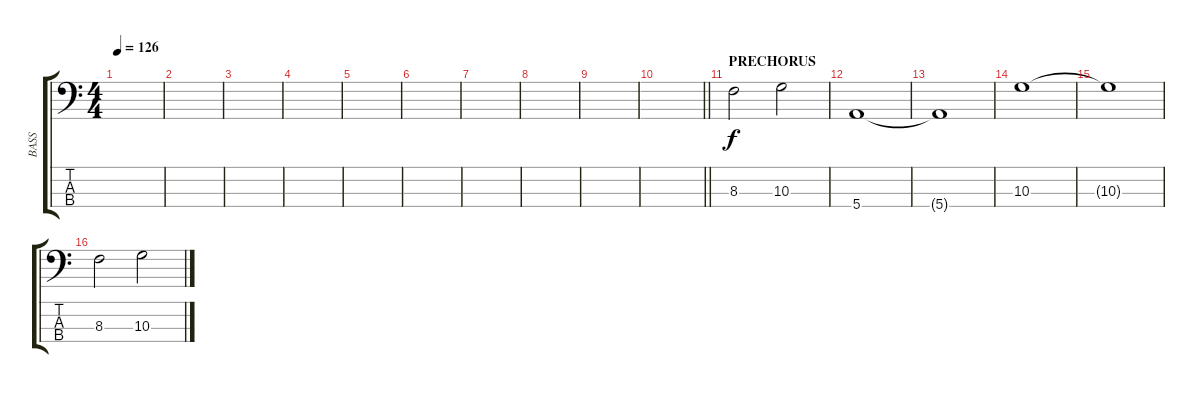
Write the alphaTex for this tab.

\track ("BASS" "BASS") {instrument acousticbass}
\staff {score tabs}
\tuning (G2 D2 A1 E1) {hide}
\ts (4 4)
\tempo 126
\clef f4
\ks c
|
|
|
|
|
|
|
|
|
\barLineRight lightlight
|
\section ("" "PRECHORUS")
8.3.2 10.3.2 |
5.4.1 |
5.4{t}.1 |
10.3.1 |
10.3{t}.1 |
8.3.2 10.3.2
